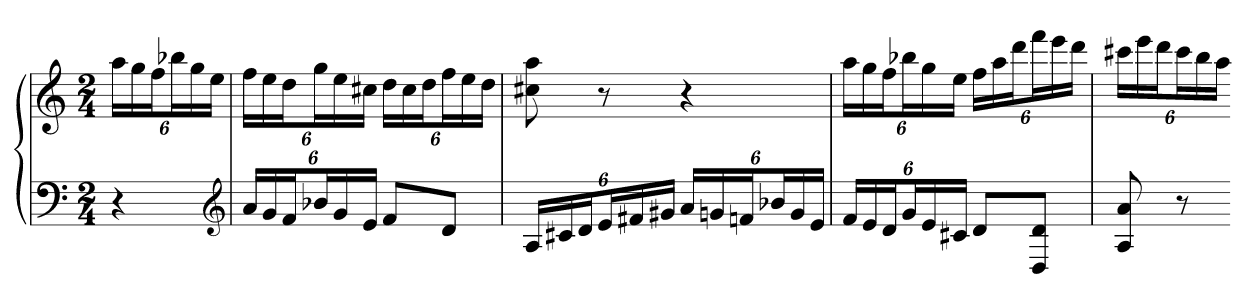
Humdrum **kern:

**kern	**kern
*part1	*part1
*staff2	*staff1
*clefF4	*clefG2
*k[]	*k[]
*a:	*a:
*M2/4	*M2/4
=	=
4r	24aaLL
.	24gg
.	24ffJ
.	24bb-XL
.	24gg
.	24eeJJ
*clefG2	*
=153	=153
24aLL	24ffLL
24g	24ee
24fJ	24ddJ
24b-XL	24ggL
24g	24ee
24eJJ	24cc#XJJ
8fL	24ddLL
.	24cc#
.	24ddJ
8dJ	24ffL
.	24ee
.	24ddJJ
=154	=154
24ALL	8cc#X 8aa
24c#X	.
24dJ	.
24eL	8r
24f#X	.
24g#XJJ	.
24aLL	4r
24gn	.
24fnJ	.
24b-XL	.
24g	.
24eJJ	.
=155	=155
24fLL	24aaLL
24e	24gg
24dJ	24ffJ
24gL	24bb-XL
24e	24gg
24c#XJJ	24eeJJ
8dL	24ffLL
.	24aa
.	24dddJ
8D 8dJ	24fffL
.	24eee
.	24dddJJ
=156	=156
8A 8a	24ccc#XLL
.	24eee
.	24dddJ
8r	24ccc#L
.	24bb
.	24aaJJ
=-	=-
*-	*-
